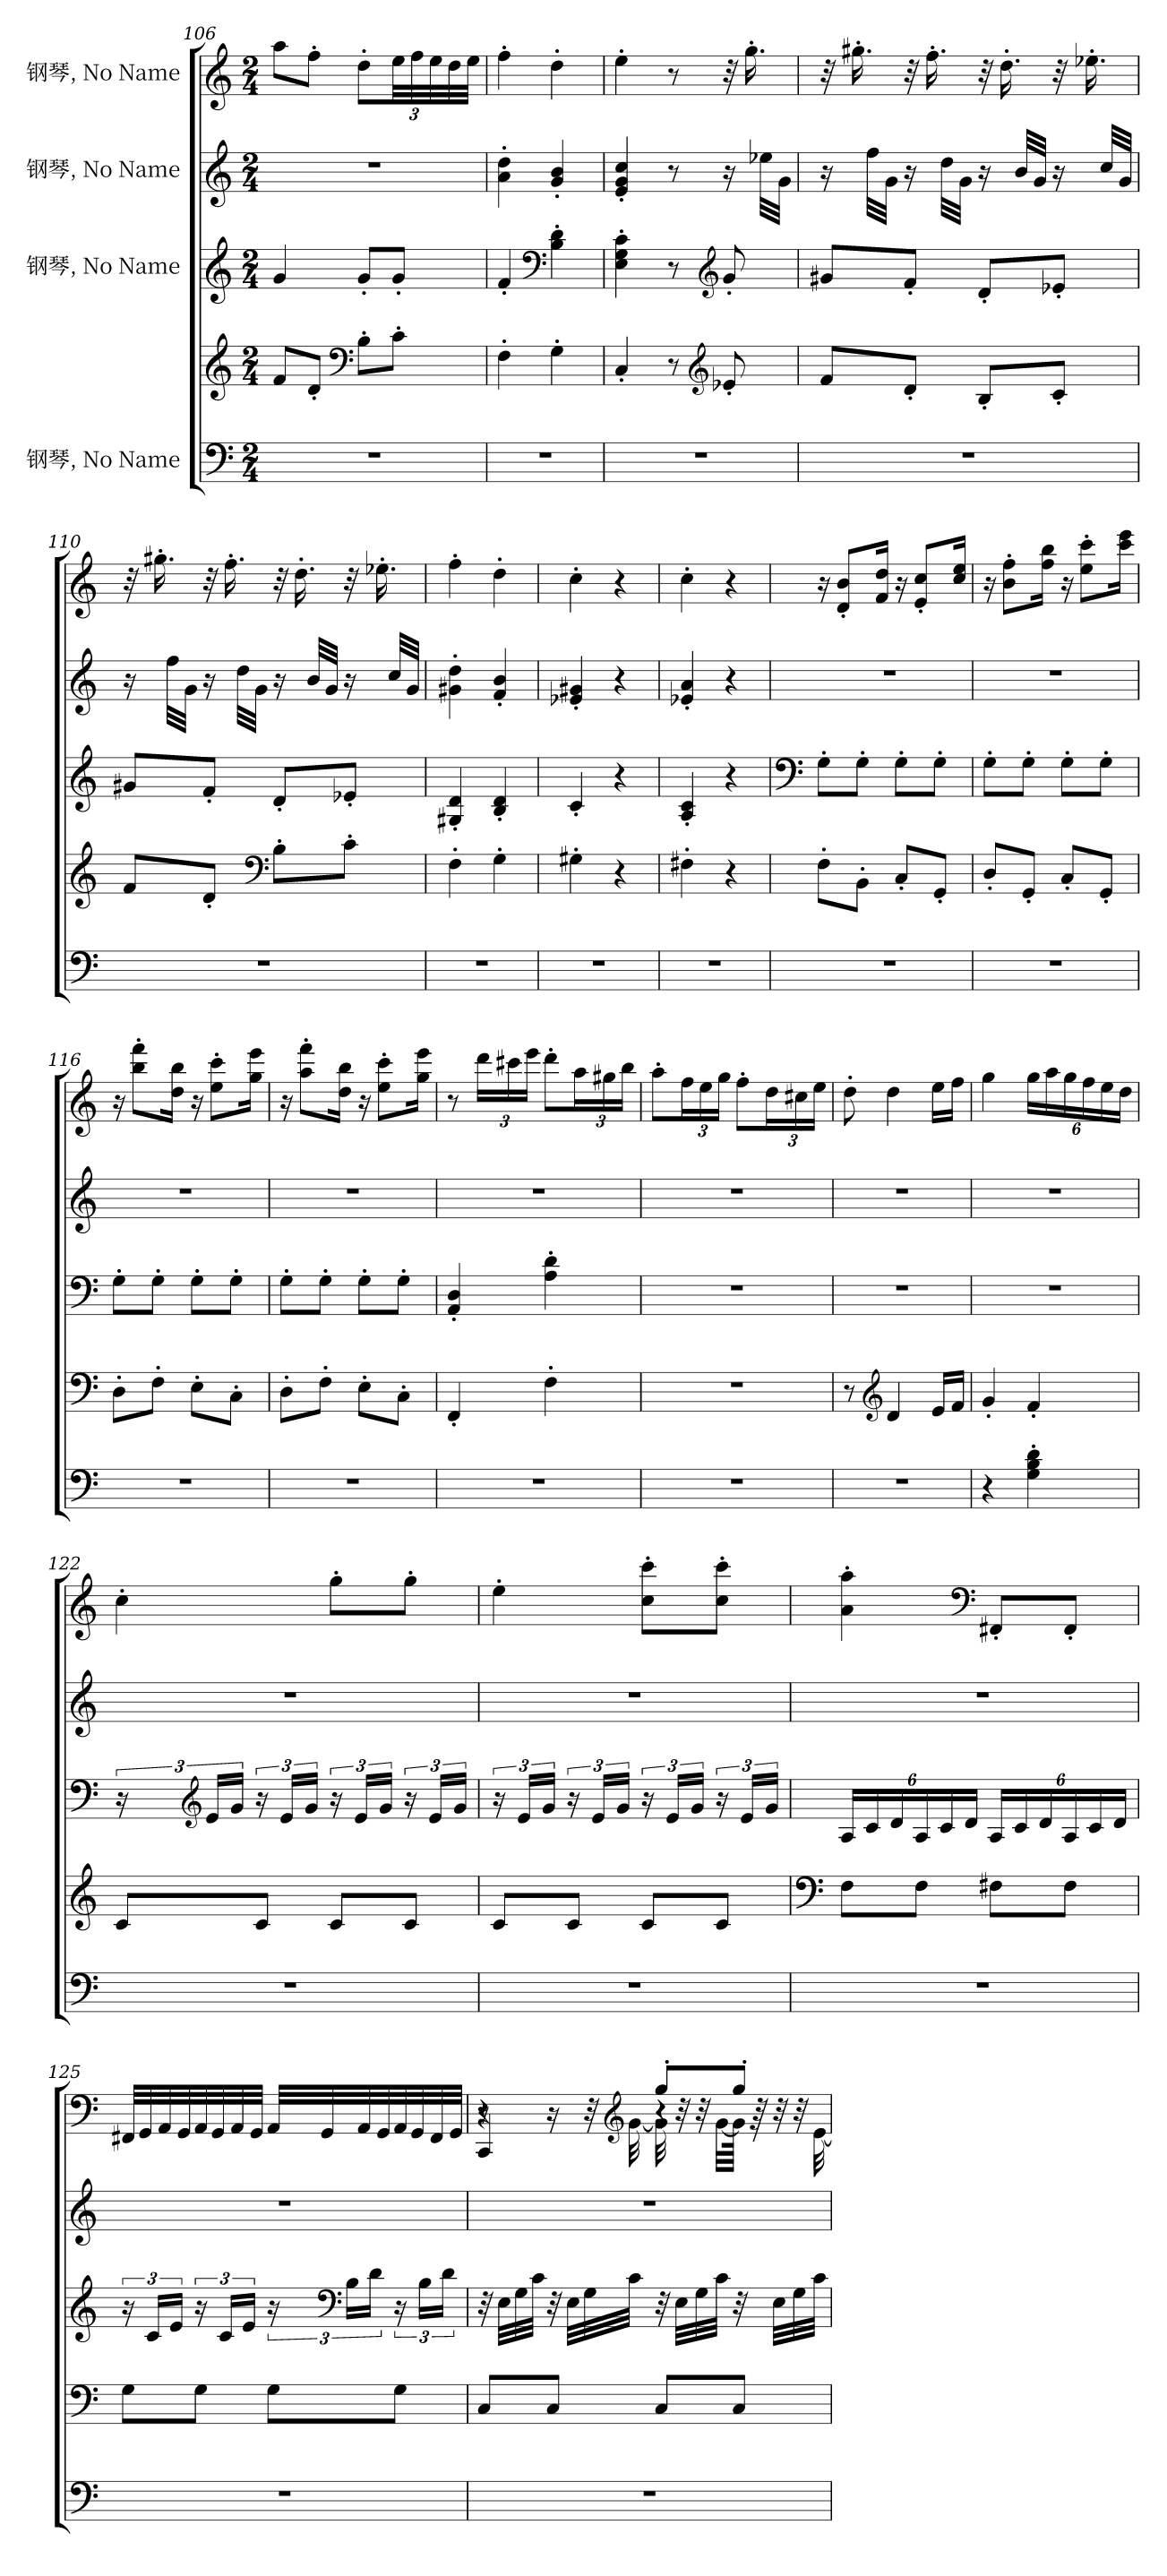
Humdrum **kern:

**kern	**kern	**kern	**kern	**kern
*part4	*part4	*part3	*part2	*part1
*staff5	*staff4	*staff3	*staff2	*staff1
*I"钢琴, No Name	*	*I"钢琴, No Name	*I"钢琴, No Name	*I"钢琴, No Name
*clefF4	*clefG2	*clefG2	*clefG2	*clefG2
*k[]	*k[]	*k[]	*k[]	*k[]
*M2/4	*M2/4	*M2/4	*M2/4	*M2/4
*MM114	*MM114	*MM114	*MM114	*MM114
=106	=106	=106	=106	=106
2r	8f/L	4g/	2r	8aa\L
.	8d'/J	.	.	8ff'\J
*	*clefF4	*	*	*
.	8B'\L	8g'/L	.	8dd'\L
*	*	*	*	*Xbrackettup
.	8c'\J	8g'/J	.	48ee\LL
.	.	.	.	48ff\
.	.	.	.	48ee\
.	.	.	.	32dd\
*	*	*	*	*MM112
.	.	.	.	32ee\JJJ
=107	=107	=107	=107	=107
2r	4F'\	4f'/	4a\' 4dd\'	4ff'\
*	*	*clefF4	*	*
.	4G'\	4B\' 4d\'	4g/' 4b/'	4dd'\
!!LO:PB:g=z
=108	=108	=108	=108	=108
2r	4C'/	4E\' 4G\' 4c\'	4e/' 4g/' 4cc/'	4ee'\
*	*	*	*	*MM107
.	8r	8r	8r	8r
*	*clefG2	*clefG2	*	*
.	8e-X'/	8g'/	16r	32r
.	.	.	.	16.gg'\
.	.	.	32ee-X\LLL	.
.	.	.	32g\JJJ	.
=109	=109	=109	=109	=109
2r	8f/L	8g#X/L	16r	32r
.	.	.	.	16.gg#X'\
.	.	.	32ff\LLL	.
.	.	.	32g\JJJ	.
.	8d'/J	8f'/J	16r	32r
.	.	.	.	16.ff'\
.	.	.	32dd\LLL	.
.	.	.	32g\JJJ	.
.	8B'/L	8d'/L	16r	32r
.	.	.	.	16.dd'\
.	.	.	32b/LLL	.
.	.	.	32g/JJJ	.
.	8c'/J	8e-X'/J	16r	32r
.	.	.	.	16.ee-X'\
.	.	.	32cc/LLL	.
.	.	.	32g/JJJ	.
=110	=110	=110	=110	=110
2r	8f/L	8g#X/L	16r	32r
.	.	.	.	16.gg#X'\
.	.	.	32ff\LLL	.
.	.	.	32g\JJJ	.
.	8d'/J	8f'/J	16r	32r
.	.	.	.	16.ff'\
.	.	.	32dd\LLL	.
.	.	.	32g\JJJ	.
*	*clefF4	*	*	*
.	8B'\L	8d'/L	16r	32r
.	.	.	.	16.dd'\
.	.	.	32b/LLL	.
.	.	.	32g/JJJ	.
.	8c'\J	8e-X'/J	16r	32r
.	.	.	.	16.ee-X'\
.	.	.	32cc/LLL	.
.	.	.	32g/JJJ	.
=111	=111	=111	=111	=111
2r	4F'\	4G#X/' 4d/'	4g#X\' 4dd\'	4ff'\
.	4G'\	4B/' 4d/'	4f/' 4b/'	4dd'\
!!LO:LB:g=z
=112	=112	=112	=112	=112
2r	4G#X'\	4c'/	4e-X/' 4g#X/'	4cc'\
.	4r	4r	4r	4r
=113	=113	=113	=113	=113
2r	4F#X'\	4A/' 4c/'	4e-X/' 4a/'	4cc'\
.	4r	4r	4r	4r
=114	=114	=114	=114	=114
*	*	*clefF4	*	*
*	*	*	*	*MM116
2r	8F'\L	8G'\L	2r	16r
.	.	.	.	8d/' 8b/'L
.	8BB'\J	8G'\J	.	.
.	.	.	.	16f/ 16dd/Jk
.	8C'/L	8G'\L	.	16r
.	.	.	.	8e/' 8cc/'L
.	8GG'/J	8G'\J	.	.
.	.	.	.	16cc/ 16ee/Jk
=115	=115	=115	=115	=115
2r	8D'/L	8G'\L	2r	16r
.	.	.	.	8b\' 8ff\'L
.	8GG'/J	8G'\J	.	.
.	.	.	.	16ff\ 16bb\Jk
.	8C'/L	8G'\L	.	16r
.	.	.	.	8ee\' 8ccc\'L
.	8GG'/J	8G'\J	.	.
.	.	.	.	16ccc\ 16eee\Jk
=116	=116	=116	=116	=116
*	*	*	*	*MM116
2r	8D'\L	8G'\L	2r	16r
.	.	.	.	8bb\' 8fff\'L
.	8F'\J	8G'\J	.	.
.	.	.	.	16dd\ 16bb\Jk
.	8E'\L	8G'\L	.	16r
.	.	.	.	8ee\' 8ccc\'L
.	8C'\J	8G'\J	.	.
.	.	.	.	16gg\ 16eee\Jk
=117	=117	=117	=117	=117
2r	8D'\L	8G'\L	2r	16r
.	.	.	.	8aa\' 8fff\'L
.	8F'\J	8G'\J	.	.
.	.	.	.	16dd\ 16bb\Jk
.	8E'\L	8G'\L	.	16r
.	.	.	.	8ee\' 8ccc\'L
.	8C'\J	8G'\J	.	.
*	*	*	*	*MM114
.	.	.	.	16gg\ 16eee\Jk
!!LO:PB:g=z
=118	=118	=118	=118	=118
*	*	*	*	*MM116
2r	4FF'/	4AA/' 4D/'	2r	8r
.	.	.	.	24ddd\LL
.	.	.	.	24ccc#X\
.	.	.	.	24eee\JJ
*	*	*	*	*MM116
.	4F'\	4A\' 4d\'	.	8ddd'\L
.	.	.	.	24aa\L
.	.	.	.	24gg#X\
.	.	.	.	24bb\JJ
=119	=119	=119	=119	=119
*	*	*	*	*MM116
2r	2r	2r	2r	8aa'\L
.	.	.	.	24ff\L
.	.	.	.	24ee\
.	.	.	.	24gg\JJ
*	*	*	*	*MM116
.	.	.	.	8ff'\L
.	.	.	.	24dd\L
.	.	.	.	24cc#X\
.	.	.	.	24ee\JJ
=120	=120	=120	=120	=120
2r	8r	2r	2r	8dd'\
*	*clefG2	*	*	*
*	*	*	*	*MM116
.	4d/	.	.	4dd\
.	16e/LL	.	.	16ee\LL
.	16f/JJ	.	.	16ff\JJ
=121	=121	=121	=121	=121
4r	4g'/	2r	2r	4gg\
4G\' 4B\' 4d\'	4f'/	.	.	24gg\LL
.	.	.	.	24aa\
.	.	.	.	24gg\
.	.	.	.	24ff\
.	.	.	.	24ee\
.	.	.	.	24dd\JJ
!!LO:LB:g=z
=122	=122	=122	=122	=122
*	*	*	*	*MM118
2r	8c/L	24r	2r	4cc'\
*	*	*clefG2	*	*
.	.	24e/LL	.	.
.	.	24g/JJ	.	.
.	8c/J	24r	.	.
.	.	24e/LL	.	.
.	.	24g/JJ	.	.
.	8c/L	24r	.	8gg'\L
.	.	24e/LL	.	.
.	.	24g/JJ	.	.
.	8c/J	24r	.	8gg'\J
.	.	24e/LL	.	.
.	.	24g/JJ	.	.
=123	=123	=123	=123	=123
2r	8c/L	24r	2r	4ee'\
.	.	24e/LL	.	.
.	.	24g/JJ	.	.
.	8c/J	24r	.	.
.	.	24e/LL	.	.
.	.	24g/JJ	.	.
.	8c/L	24r	.	8cc\' 8ccc\'L
.	.	24e/LL	.	.
.	.	24g/JJ	.	.
.	8c/J	24r	.	8cc\' 8ccc\'J
.	.	24e/LL	.	.
.	.	24g/JJ	.	.
=124	=124	=124	=124	=124
*	*clefF4	*	*	*
*	*	*Xbrackettup	*	*
2r	8F\L	24A/LL	2r	4a\' 4aa\'
.	.	24c/	.	.
.	.	24d/	.	.
.	8F\J	24A/	.	.
.	.	24c/	.	.
.	.	24d/JJ	.	.
*	*	*	*	*clefF4
.	8F#X\L	24A/LL	.	8FF#X'/L
.	.	24c/	.	.
.	.	24d/	.	.
.	8F#\J	24A/	.	8FF#'/J
.	.	24c/	.	.
.	.	24d/JJ	.	.
!!LO:PB:g=z
=125	=125	=125	=125	=125
*	*	*brackettup	*	*
*	*	*	*	*MM118
2r	8G\L	24r	2r	32FF#X/LLL
.	.	.	.	32GG/
.	.	24c/LL	.	.
.	.	.	.	32AA/
.	.	24e/JJ	.	.
.	.	.	.	32GG/
.	8G\J	24r	.	32AA/
.	.	.	.	32GG/
.	.	24c/LL	.	.
.	.	.	.	32AA/
.	.	24e/JJ	.	.
.	.	.	.	32GG/JJJ
.	8G\L	24r	.	32AA/LLL
.	.	.	.	32GG/
*	*	*clefF4	*	*
.	.	24B\LL	.	.
.	.	.	.	32AA/
.	.	24d\JJ	.	.
.	.	.	.	32GG/
.	8G\J	24r	.	32AA/
.	.	.	.	32GG/
.	.	24B\LL	.	.
.	.	.	.	32FF#/
.	.	24d\JJ	.	.
*	*	*	*	*MM116
.	.	.	.	32GG/JJJ
=126	=126	=126	=126	=126
*	*	*	*	*MM118
*	*	*	*	*^
*	*	*	*	*	*^
2r	8C/L	32r	2r	4r	8r	4CC/
.	.	32E\LLL	.	.	.	.
.	.	32G\	.	.	.	.
.	.	32c\JJJ	.	.	.	.
.	8C/J	32r	.	.	16r	.
.	.	32E\LLL	.	.	.	.
.	.	32G\	.	.	32r	.
*	*	*	*	*clefG2	*	*
.	.	32c\JJJ	.	.	[32g\	.
.	8C/L	32r	.	8gg'/L	32g\]	4r
.	.	32E\LLL	.	.	32r	.
.	.	32G\	.	.	32r	.
.	.	32c\JJJ	.	.	[32g\LLL	.
.	8C/J	32r	.	8gg'/J	64g\JJJk]	.
.	.	.	.	.	64r	.
.	.	32E\LLL	.	.	32r	.
.	.	32G\	.	.	32r	.
.	.	32c\JJJ	.	.	[32e\	.
*	*	*	*	*v	*v	*v
=	=	=	=	=
*-	*-	*-	*-	*-
